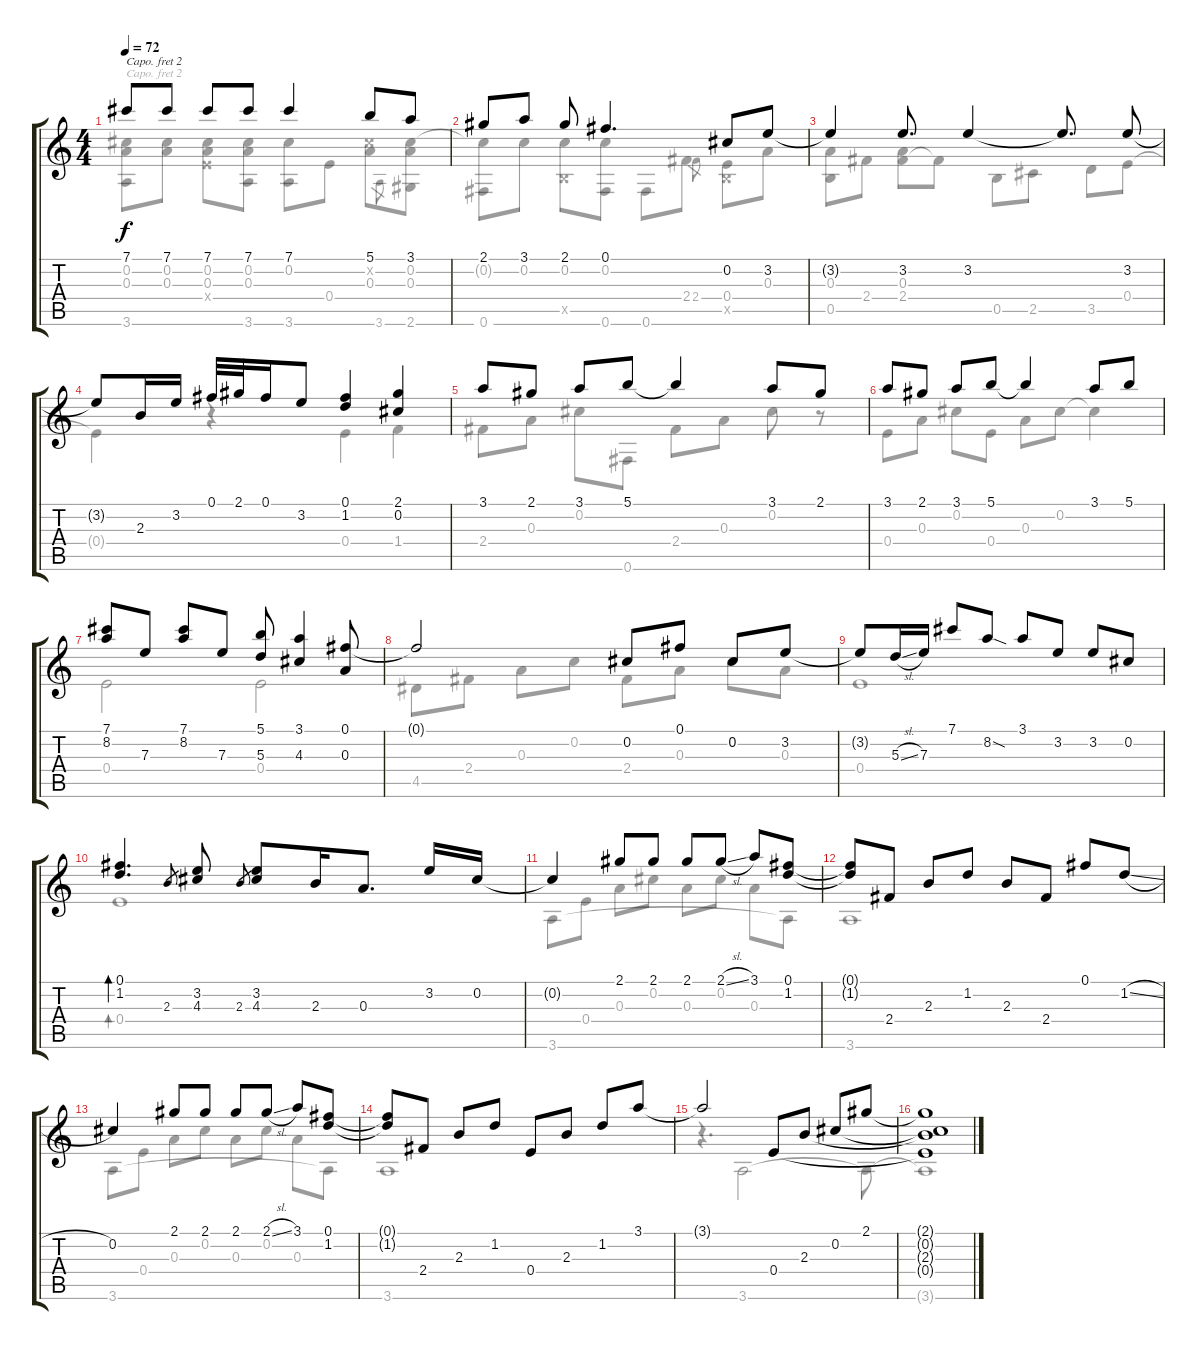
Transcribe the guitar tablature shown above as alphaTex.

\track "" {instrument acousticguitarsteel}
\staff {score tabs}
\capo 2
\tuning (E4 B3 G3 D3 A2 E2) {hide}
\voice
\ts (4 4)
\tempo 72
\clef g2
\ks c
7.1.8{dy f} 7.1.8 7.1.8 7.1.8 7.1.4 5.1.8 3.1.8 |
2.1.8 3.1.8 2.1.8 0.1.4{d} 0.2.8 3.2.8 |
3.2{t}.4 3.2.8{d} 3.2.4 3.2{t}.8{d} 3.2.8 |
3.2{t}.8 2.3.16 3.2.16 0.1.32 2.1.32 0.1.16 3.2.8 (0.1 1.2).4 (2.1 0.2).4 |
3.1.8 2.1.8 3.1.8 5.1.8 5.1{t}.4 3.1.8 2.1.8 |
3.1.8 2.1.8 3.1.8 5.1.8 5.1{t}.4 3.1.8 5.1.8 |
(7.1 8.2).8 7.3.8 (7.1 8.2).8 7.3.8 (5.1 5.3).8 (3.1 4.3).4 (0.1 0.3).8 |
0.1{t}.2 0.2.8 0.1.8 0.2.8 3.2.8 |
3.2{t}.8 5.3{sl}.16 7.3.16 7.1.8 8.2{sod}.8 3.1.8 3.2.8 3.2.8 0.2.8 |
(0.1 1.2).4{d bd 480} 2.3.8{gr} (3.2 4.3).8 2.3.8{gr} (3.2 4.3).8 2.3.16 0.3.8{d} 3.2.16 0.2.16 |
0.2{t}.4 2.1.8 2.1.8 2.1.8 2.1{sl}.8 3.1.8 (0.1 1.2).8 |
(0.1{t} 1.2{t}).8 2.4.8 2.3.8 1.2.8 2.3.8 2.4.8 0.1.8 1.2{sl}.8 |
0.2.4 2.1.8 2.1.8 2.1.8 2.1{sl}.8 3.1.8 (0.1 1.2).8 |
(0.1{t} 1.2{t}).8 2.4.8 2.3.8 1.2.8 0.4.8 2.3.8 1.2.8 3.1.8 |
3.1{t}.2 0.4.8 2.3.8 0.2.8 2.1.8 |
(2.1{t} 0.2{t} 2.3{t} 0.4{t}).1
\voice
\clef g2
\ottava regular
\simile none
\ks c
(0.2 0.3 3.6).8{dy f} (0.2 0.3).8 (0.2 0.3 0.4{x}).8 (0.2 0.3 3.6).8 (0.2 3.6).8 0.4.8 (0.2{x} 0.3).8 3.6.8{gr} (0.2 0.3 2.6).8 |
(0.2{t} 0.6).8 0.2.8 (0.2 0.5{x}).8 (0.2 0.6).8 0.6.8 2.4.8 2.4.8{gr} (0.4 0.5{x}).8 0.3.8 |
(0.3 0.5).8 2.4.8 (0.3 2.4).8 2.4{t}.8 0.5.8 2.5.8 3.5.8 0.4.8 |
0.4{t}.4 r.4 0.4.4 1.4.4 |
2.4.8 0.3.8 0.2.8 0.6.8 2.4.8 0.3.8 0.2.8 r.8 |
0.4.8 0.3.8 0.2.8 0.4.8 0.3.8 0.2.8 0.2{t}.4 |
0.4.2 0.4.2 |
4.5.8 2.4.8 0.3.8 0.2.8 2.4.8 0.3.8 0.2.8 0.3.8 |
0.4.1 |
0.4.1{bd 480} |
3.6.8 0.4.8 0.3.8 0.2.8 0.3.8 0.2.8 0.3.8 3.6{t}.8 |
3.6.1 |
3.6.8 0.4.8 0.3.8 0.2.8 0.3.8 0.2.8 0.3.8 3.6{t}.8 |
3.6.1 |
r.4{d} 3.6.2 3.6{t}.8 |
3.6{t}.1
